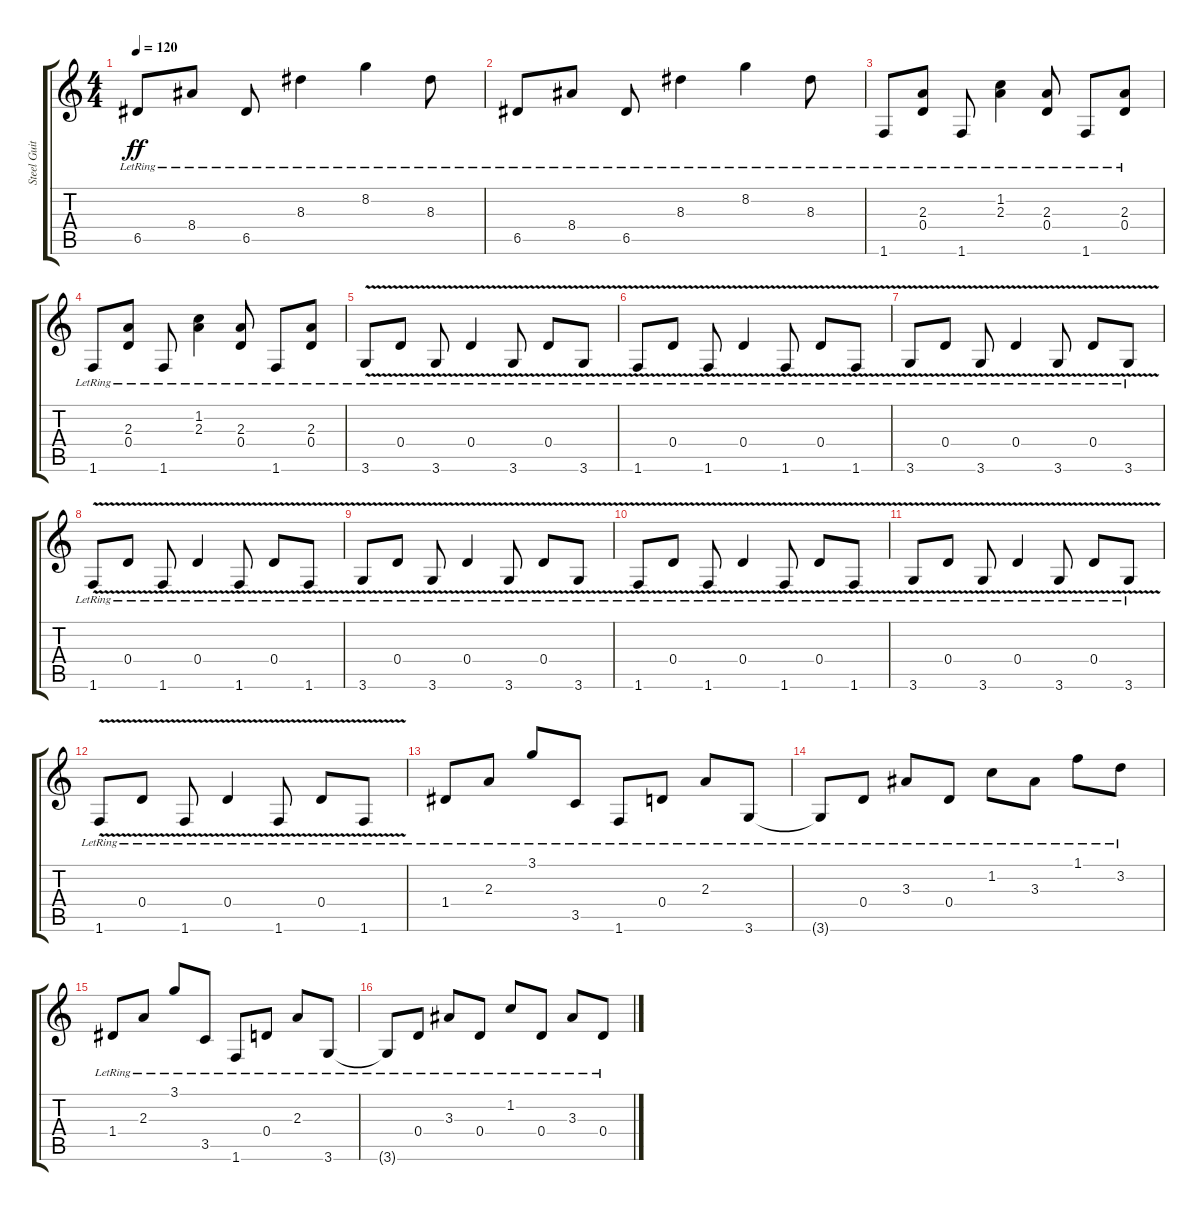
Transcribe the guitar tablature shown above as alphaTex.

\track ("Steel Guitar" "Steel Guit") {instrument acousticguitarsteel}
\staff {score tabs}
\tuning (E4 B3 G3 D3 A2 E2) {hide}
\ts (4 4)
\tempo 120
\clef g2
\ks c
6.5{lr}.8{dy ff} 8.4{lr}.8 6.5{lr}.8 8.3{lr}.4 8.2{lr}.4 8.3{lr}.8 |
6.5{lr}.8 8.4{lr}.8 6.5{lr}.8 8.3{lr}.4 8.2{lr}.4 8.3{lr}.8 |
1.6{lr}.8 (2.3{lr} 0.4{lr}).8 1.6{lr}.8 (1.2{lr} 2.3{lr}).4 (2.3{lr} 0.4{lr}).8 1.6{lr}.8 (2.3{lr} 0.4{lr}).8 |
1.6{lr}.8 (2.3{lr} 0.4{lr}).8 1.6{lr}.8 (1.2{lr} 2.3{lr}).4 (2.3{lr} 0.4{lr}).8 1.6{lr}.8 (2.3{lr} 0.4{lr}).8 |
3.6{v lr}.8 0.4{v lr}.8 3.6{v lr}.8 0.4{v lr}.4 3.6{v lr}.8 0.4{v lr}.8 3.6{v lr}.8 |
1.6{v lr}.8 0.4{v lr}.8 1.6{v lr}.8 0.4{v lr}.4 1.6{v lr}.8 0.4{v lr}.8 1.6{v lr}.8 |
3.6{v lr}.8 0.4{v lr}.8 3.6{v lr}.8 0.4{v lr}.4 3.6{v lr}.8 0.4{v lr}.8 3.6{v lr}.8 |
1.6{v lr}.8 0.4{v lr}.8 1.6{v lr}.8 0.4{v lr}.4 1.6{v lr}.8 0.4{v lr}.8 1.6{v lr}.8 |
3.6{v lr}.8 0.4{v lr}.8 3.6{v lr}.8 0.4{v lr}.4 3.6{v lr}.8 0.4{v lr}.8 3.6{v lr}.8 |
1.6{v lr}.8 0.4{v lr}.8 1.6{v lr}.8 0.4{v lr}.4 1.6{v lr}.8 0.4{v lr}.8 1.6{v lr}.8 |
3.6{v lr}.8 0.4{v lr}.8 3.6{v lr}.8 0.4{v lr}.4 3.6{v lr}.8 0.4{v lr}.8 3.6{v lr}.8 |
1.6{v lr}.8 0.4{v lr}.8 1.6{v lr}.8 0.4{v lr}.4 1.6{v lr}.8 0.4{v lr}.8 1.6{v lr}.8 |
1.4{lr}.8 2.3{lr}.8 3.1{lr}.8 3.5{lr}.8 1.6{lr}.8 0.4{lr}.8 2.3{lr}.8 3.6{lr}.8 |
3.6{lr t}.8 0.4{lr}.8 3.3{lr}.8 0.4{lr}.8 1.2{lr}.8 3.3{lr}.8 1.1{lr}.8 3.2{lr}.8 |
1.4{lr}.8 2.3{lr}.8 3.1{lr}.8 3.5{lr}.8 1.6{lr}.8 0.4{lr}.8 2.3{lr}.8 3.6{lr}.8 |
3.6{lr t}.8 0.4{lr}.8 3.3{lr}.8 0.4{lr}.8 1.2{lr}.8 0.4{lr}.8 3.3{lr}.8 0.4{lr}.8
